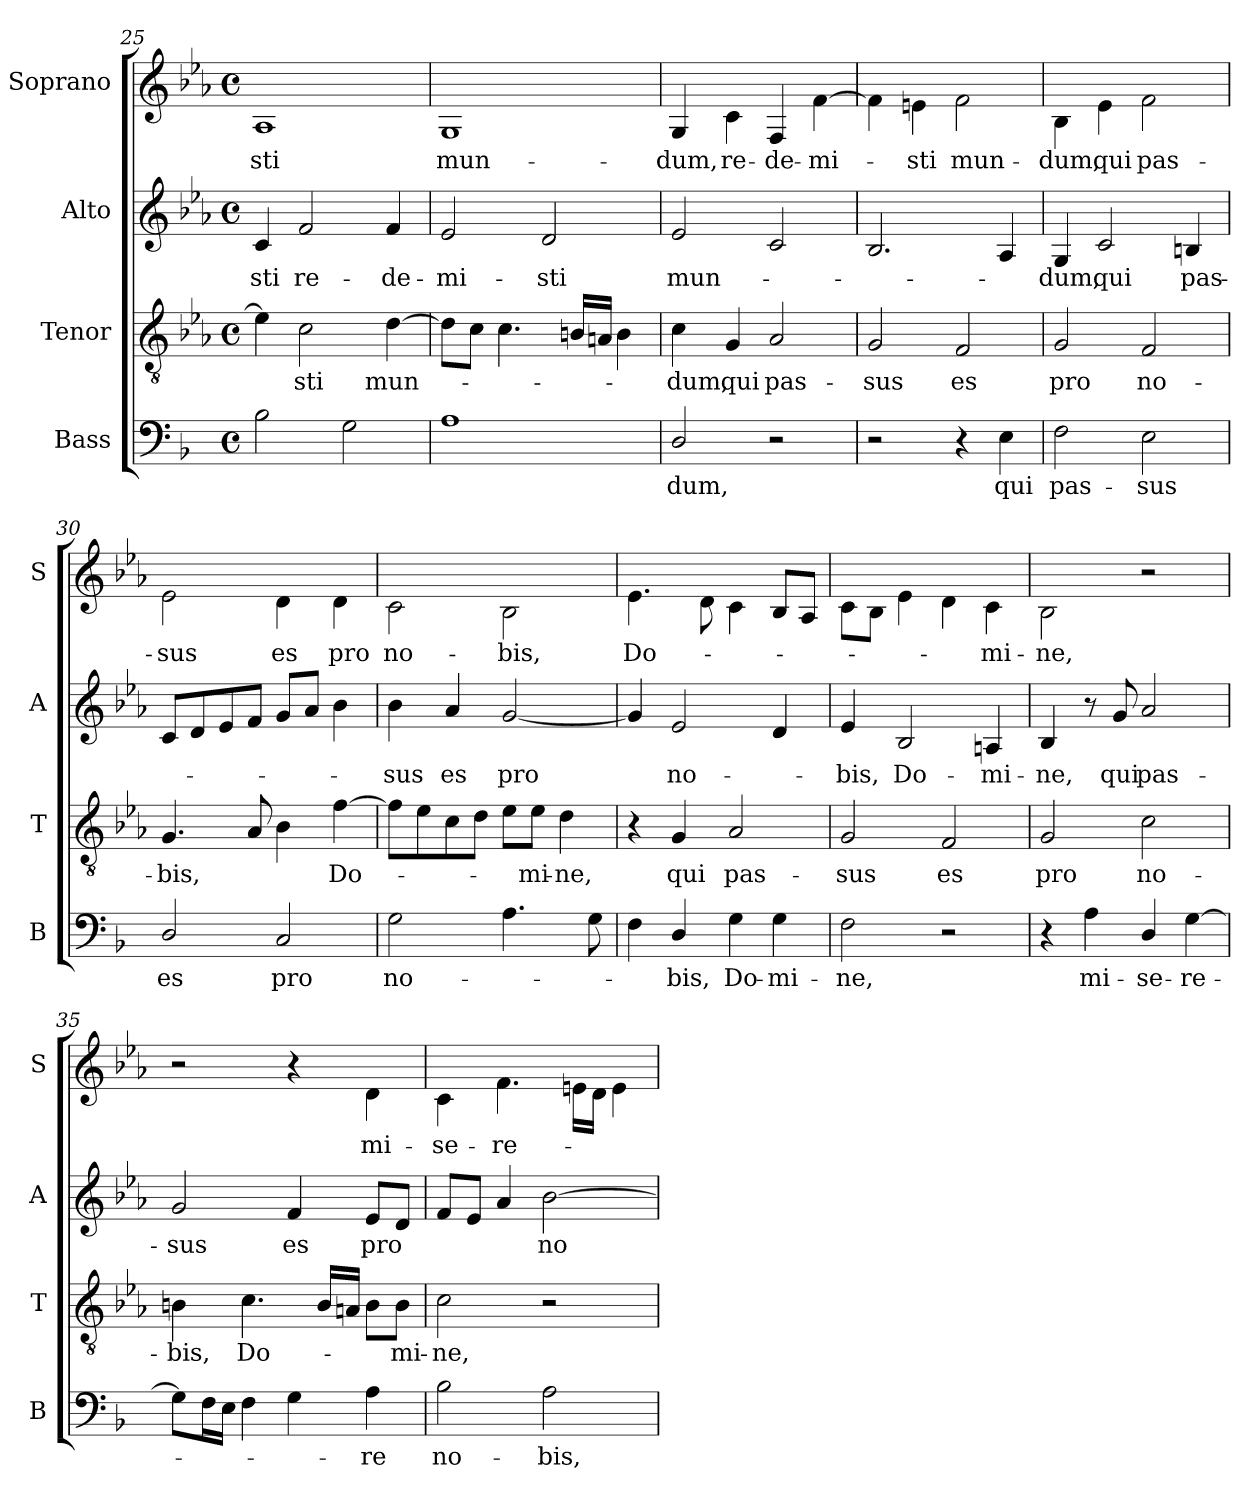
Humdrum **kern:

**kern	**text	**kern	**text	**kern	**text	**kern	**text
*part4	*part4	*part3	*part3	*part2	*part2	*part1	*part1
*staff4	*staff4	*staff3	*staff3	*staff2	*staff2	*staff1	*staff1
*I"Bass	*	*I"Tenor	*	*I"Alto	*	*I"Soprano	*
*I'B	*	*I'T	*	*I'A	*	*I'S	*
*clefF4	*	*clefGv2	*	*clefG2	*	*clefG2	*
*ITrd1c2	*	*	*	*	*	*ITrd-7c-12	*
*k[b-e-a-]	*	*k[b-e-a-]	*	*k[b-e-a-]	*	*k[b-e-a-]	*
*E-:	*	*E-:	*	*E-:	*	*E-:	*
*M4/4	*	*M4/4	*	*M4/4	*	*M4/4	*
*met(c)	*	*met(c)	*	*met(c)	*	*met(c)	*
=25	=25	=25	=25	=25	=25	=25	=25
2A-\	.	4e-\]	.	4c/	-sti	1a-	-sti
.	.	2c\	-sti	2f/	re-	.	.
2F\	.	.	.	.	.	.	.
.	.	[4d\	mun-	4f/	-de-	.	.
!!LO:PB:g=z
=26	=26	=26	=26	=26	=26	=26	=26
1G	.	8d\L]	.	2e-/	-mi-	1g	mun-
.	.	8c\J	.	.	.	.	.
.	.	4.c\	.	.	.	.	.
.	.	.	.	2d/	-sti	.	.
.	.	16Bn/LL	.	.	.	.	.
.	.	16An/JJ	.	.	.	.	.
.	.	4B\	.	.	.	.	.
=27	=27	=27	=27	=27	=27	=27	=27
2C/	-dum,	4c\	-dum,	2e-/	mun-	4g/	-dum,
.	.	4G/	qui	.	.	4cc\	re-
2r	.	2A-/	pas-	2c/	.	4f/	-de-
.	.	.	.	.	.	[4ff\	-mi-
=28	=28	=28	=28	=28	=28	=28	=28
2r	.	2G/	-sus	2.B-/	.	4ff\]	.
.	.	.	.	.	.	4een\	-sti
4r	.	2F/	es	.	.	2ff\	mun-
4D\	qui	.	.	4A-/	.	.	.
=29	=29	=29	=29	=29	=29	=29	=29
2E-\	pas-	2G/	pro	4G/	-dum,	4b-\	-dum,
.	.	.	.	2c/	qui	4ee-\	qui
2D\	-sus	2F/	no-	.	.	2ff\	pas-
.	.	.	.	4Bn/	pas-	.	.
=30	=30	=30	=30	=30	=30	=30	=30
2C/	es	4.G/	-bis,	8c/L	.	2ee-\	-sus
.	.	.	.	8d/	.	.	.
.	.	.	.	8e-/	.	.	.
.	.	8A-/	.	8f/J	.	.	.
2BB-/	pro	4B-\	.	8g/L	.	4dd\	es
.	.	.	.	8a-/J	.	.	.
.	.	[4f\	Do-	4b-\	.	4dd\	pro
!!LO:LB:g=z
=31	=31	=31	=31	=31	=31	=31	=31
2F\	no-	8f\L]	.	4b-\	-sus	2cc\	no-
.	.	8e-\	.	.	.	.	.
.	.	8c\	.	4a-/	es	.	.
.	.	8d\J	.	.	.	.	.
4.G\	.	8e-\L	.	[2g/	pro	2b-\	-bis,
.	.	8e-\J	-mi-	.	.	.	.
.	.	4d\	-ne,	.	.	.	.
8F\	.	.	.	.	.	.	.
=32	=32	=32	=32	=32	=32	=32	=32
4E-\	.	4r	.	4g/]	.	4.ee-\	Do-
4C/	-bis,	4G/	qui	2e-/	no-	.	.
.	.	.	.	.	.	8dd\	.
4F\	Do-	2A-/	pas-	.	.	4cc\	.
4F\	-mi-	.	.	4d/	.	8b-/L	.
.	.	.	.	.	.	8a-/J	.
=33	=33	=33	=33	=33	=33	=33	=33
2E-\	-ne,	2G/	-sus	4e-/	-bis,	8cc\L	.
.	.	.	.	.	.	8b-\J	.
.	.	.	.	2B-/	Do-	4ee-\	.
2r	.	2F/	es	.	.	4dd\	.
.	.	.	.	4An/	-mi-	4cc\	-mi-
=34	=34	=34	=34	=34	=34	=34	=34
4r	.	2G/	pro	4B-/	-ne,	2b-\	-ne,
4G\	mi-	.	.	8r	.	.	.
.	.	.	.	8g/	qui	.	.
4C/	-se-	2c\	no-	2a-/	pas-	2r	.
[4F\	-re-	.	.	.	.	.	.
=35	=35	=35	=35	=35	=35	=35	=35
8F\L]	.	4Bn\	-bis,	2g/	-sus	2r	.
16E-\L	.	.	.	.	.	.	.
16D\JJ	.	.	.	.	.	.	.
4E-\	.	4.c\	Do-	.	.	.	.
4F\	.	.	.	4f/	es	4r	.
.	.	16B/LL	.	.	.	.	.
.	.	16An/JJ	.	.	.	.	.
4G\	-re	8B\L	.	8e-/L	pro	4dd\	mi-
.	.	8B\J	-mi-	8d/J	.	.	.
!!LO:LB:g=z
=36	=36	=36	=36	=36	=36	=36	=36
2A-\	no-	2c\	-ne,	8f/L	.	4cc\	-se-
.	.	.	.	8e-/J	.	.	.
.	.	.	.	4a-/	.	4.ff\	-re-
2G\	-bis,	2r	.	[2b-\	no-	.	.
.	.	.	.	.	.	16een\LL	.
.	.	.	.	.	.	16dd\JJ	.
.	.	.	.	.	.	4ee\	.
=	=	=	=	=	=	=	=
*-	*-	*-	*-	*-	*-	*-	*-
